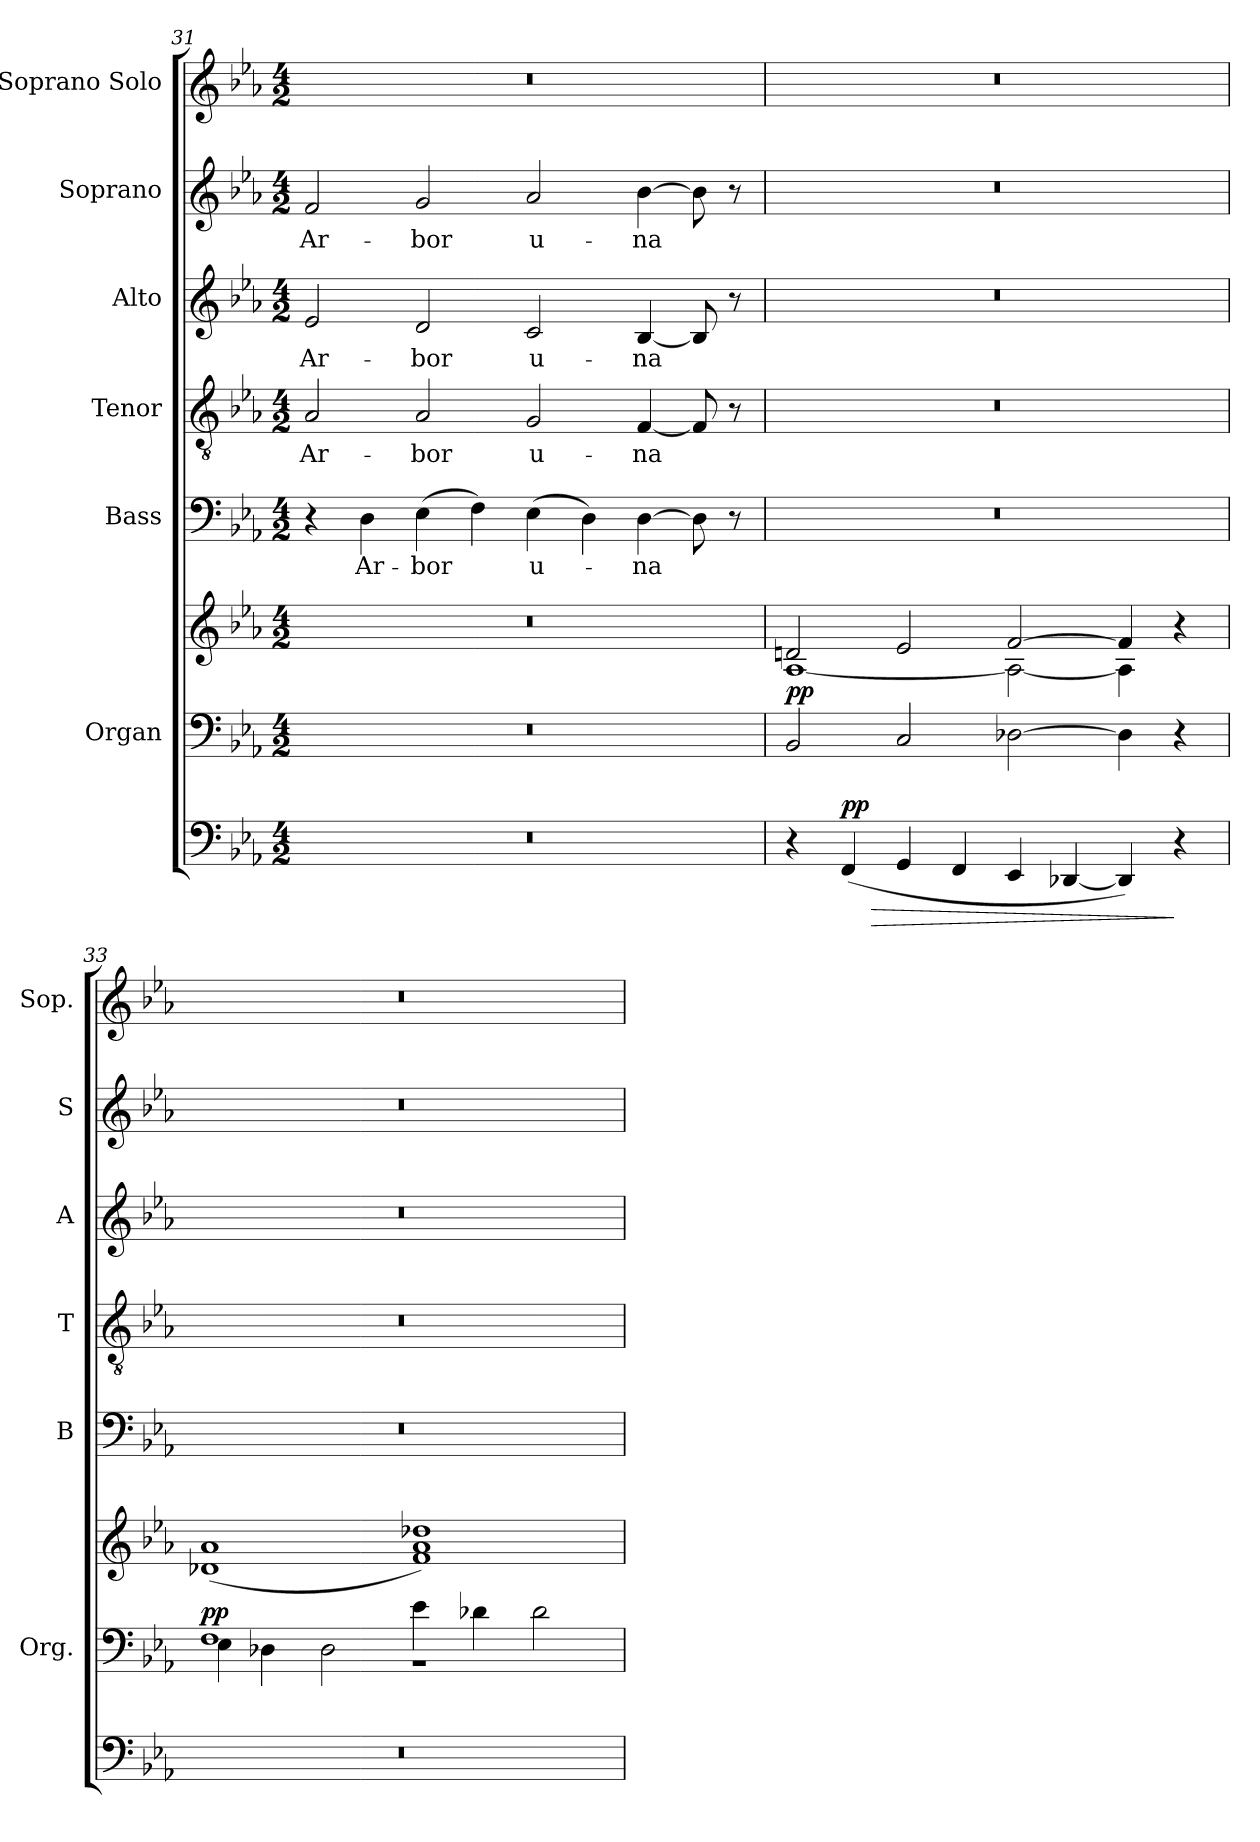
**kern	**dynam	**kern	**kern	**dynam	**kern	**text	**kern	**text	**kern	**text	**kern	**text	**kern
*part7	*part7	*part6	*part6	*part6	*part5	*part5	*part4	*part4	*part3	*part3	*part2	*part2	*part1
*staff8	*staff8	*staff7	*staff6	*staff6/7	*staff5	*staff5	*staff4	*staff4	*staff3	*staff3	*staff2	*staff2	*staff1
*	*	*I"Organ	*	*	*I"Bass	*	*I"Tenor	*	*I"Alto	*	*I"Soprano	*	*I"Soprano Solo
*	*	*I'Org.	*	*	*I'B	*	*I'T	*	*I'A	*	*I'S	*	*I'Sop.
*clefF4	*	*clefF4	*clefG2	*	*clefF4	*	*clefGv2	*	*clefG2	*	*clefG2	*	*clefG2
*k[b-e-a-]	*	*k[b-e-a-]	*k[b-e-a-]	*	*k[b-e-a-]	*	*k[b-e-a-]	*	*k[b-e-a-]	*	*k[b-e-a-]	*	*k[b-e-a-]
*E-:	*	*E-:	*E-:	*	*E-:	*	*E-:	*	*E-:	*	*E-:	*	*E-:
*M4/2	*	*M4/2	*M4/2	*	*M4/2	*	*M4/2	*	*M4/2	*	*M4/2	*	*M4/2
=31	=31	=31	=31	=31	=31	=31	=31	=31	=31	=31	=31	=31	=31
0r	.	0r	0r	.	4r	.	2A-/	Ar-	2e-/	Ar-	2f/	Ar-	0r
.	.	.	.	.	4D\	Ar-	.	.	.	.	.	.	.
.	.	.	.	.	(4E-\	-bor	2A-/	-bor	2d/	-bor	2g/	-bor	.
.	.	.	.	.	4F\)	.	.	.	.	.	.	.	.
.	.	.	.	.	(4E-\	u-	2G/	u-	2c/	u-	2a-/	u-	.
.	.	.	.	.	4D\)	.	.	.	.	.	.	.	.
.	.	.	.	.	[4D\	-na	[4F/	-na	[4B-/	-na	[4b-\	-na	.
.	.	.	.	.	8D\]	.	8F/]	.	8B-/]	.	8b-\]	.	.
.	.	.	.	.	8r	.	8r	.	8r	.	8r	.	.
=32	=32	=32	=32	=32	=32	=32	=32	=32	=32	=32	=32	=32	=32
*	*	*	*^	*	*	*	*	*	*	*	*	*	*
!	!	!	!	!	!LO:DY:a=2	!	!	!	!	!	!	!	!	!
4r	.	2BB-/	2dn/	[<1A-	pp	0r	.	0r	.	0r	.	0r	.	0r
!	!LO:HP:b	!	!	!	!	!	!	!	!	!	!	!	!	!
!	!LO:DY:n=1:a	!	!	!	!	!	!	!	!	!	!	!	!	!
(4FF/	> pp	.	.	.	.	.	.	.	.	.	.	.	.	.
4GG/	.	2C/	2e-/	.	.	.	.	.	.	.	.	.	.	.
4FF/	.	.	.	.	.	.	.	.	.	.	.	.	.	.
4EE-/	.	[2D-X\	[>2f/	2A-\_	.	.	.	.	.	.	.	.	.	.
[4DD-X/	.	.	.	.	.	.	.	.	.	.	.	.	.	.
4DD-/])	.	4D-\]	4f/]	4A-\]	.	.	.	.	.	.	.	.	.	.
4r	]	4r	4ra	4ryy	.	.	.	.	.	.	.	.	.	.
=33	=33	=33	=33	=33	=33	=33	=33	=33	=33	=33	=33	=33	=33	=33
*	*	*^	*	*	*	*	*	*	*	*	*	*	*	*
!	!	!	!	!	!	!LO:DY:a=2	!	!	!	!	!	!	!	!	!
*	*	*	*	*v	*v	*	*	*	*	*	*	*	*	*	*
0r	.	1F	4E-\	(>1d-X 1a-	pp	0r	.	0r	.	0r	.	0r	.	0r
.	.	.	4D-X\	.	.	.	.	.	.	.	.	.	.	.
.	.	.	2D-\	.	.	.	.	.	.	.	.	.	.	.
.	.	1rBB	4e-\	1f 1a- 1dd-X)	.	.	.	.	.	.	.	.	.	.
.	.	.	4d-X\	.	.	.	.	.	.	.	.	.	.	.
.	.	.	2d-\	.	.	.	.	.	.	.	.	.	.	.
*	*	*v	*v	*	*	*	*	*	*	*	*	*	*	*
=	=	=	=	=	=	=	=	=	=	=	=	=	=
*-	*-	*-	*-	*-	*-	*-	*-	*-	*-	*-	*-	*-	*-
